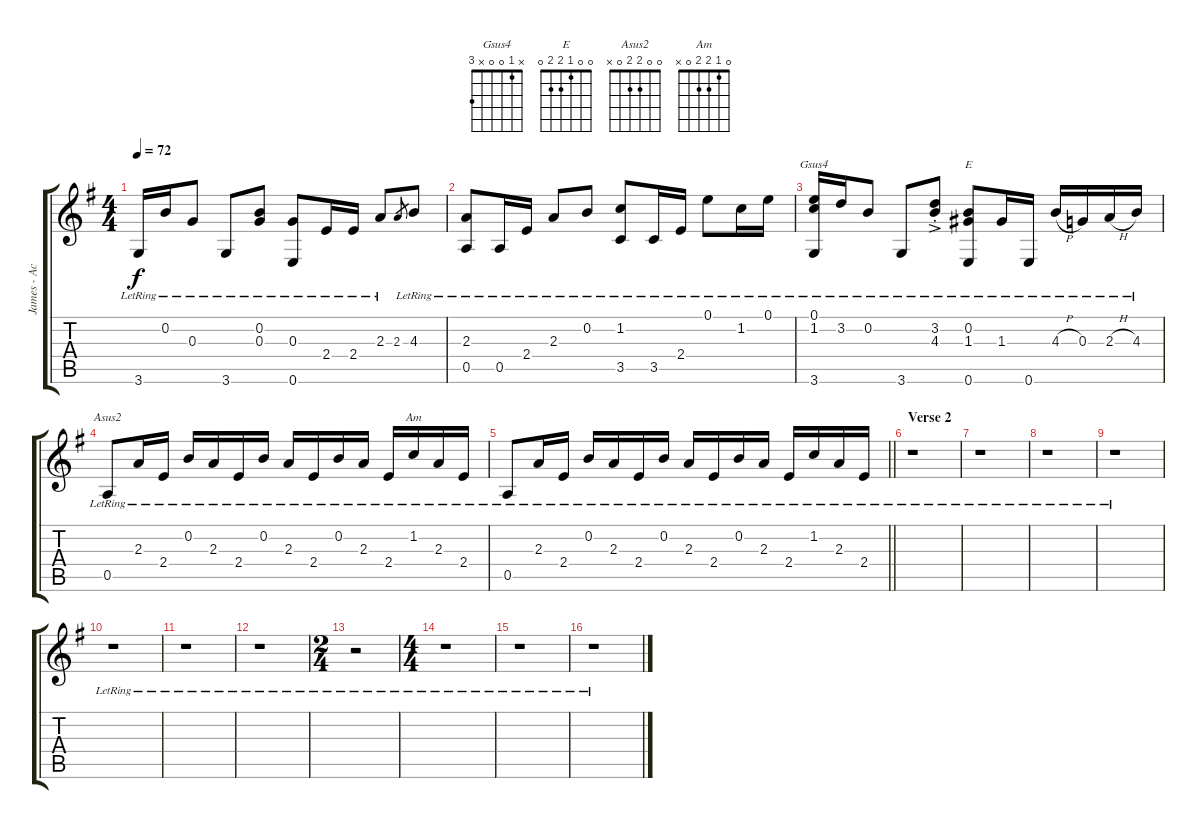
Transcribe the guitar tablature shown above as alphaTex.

\track ("James - Acoustic R" "James - Ac") {instrument acousticguitarnylon}
\staff {score tabs}
\tuning (E4 B3 G3 D3 A2 E2) {hide}
\chord ("Gsus4" x 1 0 0 x 3)
\chord ("E" 0 0 1 2 2 0)
\chord ("Asus2" 0 0 2 2 0 x)
\chord ("Am" 0 1 2 2 0 x)
\ts (4 4)
\tempo 72
\clef g2
\ks eminor
3.6{lr}.16{dy f} 0.2{lr}.16 0.3{lr}.8 3.6{lr}.8 (0.2 0.3{lr}).8 (0.3 0.6{lr}).8 2.4{lr}.16 2.4{lr}.16 2.3{lr}.8 2.3.8{gr} 4.3{lr}.8 |
(2.3{lr} 0.5{lr}).8 0.5{lr}.16 2.4{lr}.16 2.3{lr}.8 0.2{lr}.8 (1.2{lr} 3.5{lr}).8 3.5{lr}.16 2.4{lr}.16 0.1{lr}.8 1.2{lr}.16 0.1{lr}.16 |
(0.1 1.2{lr} 3.6{lr}).16{ch "Gsus4"} 3.2{lr}.16 0.2{lr}.8 3.6{lr}.8 (3.2{ac st} 4.3{lr}).8 (0.2 1.3{lr} 0.6{lr}).8{ch "E"} 1.3{lr}.16 0.6{lr}.16 4.3{h lr}.16 0.3{lr}.16 2.3{h lr}.16 4.3{lr}.16 |
0.5{lr}.8{ch "Asus2"} 2.3{lr}.16 2.4{lr}.16 0.2{lr}.16 2.3{lr}.16 2.4{lr}.16 0.2{lr}.16 2.3{lr}.16 2.4{lr}.16 0.2{lr}.16 2.3{lr}.16 2.4{lr}.16 1.2{lr}.16{ch "Am"} 2.3{lr}.16 2.4{lr}.16 |
\barLineRight lightlight
0.5{lr}.8 2.3{lr}.16 2.4{lr}.16 0.2{lr}.16 2.3{lr}.16 2.4{lr}.16 0.2{lr}.16 2.3{lr}.16 2.4{lr}.16 0.2{lr}.16 2.3{lr}.16 2.4{lr}.16 1.2{lr}.16 2.3{lr}.16 2.4{lr}.16 |
\section ("" "Verse 2")
r.1 |
r.1 |
r.1 |
r.1 |
r.1 |
r.1 |
r.1 |
\ts (2 4)
r.2 |
\ts (4 4)
r.1 |
r.1 |
r.1
